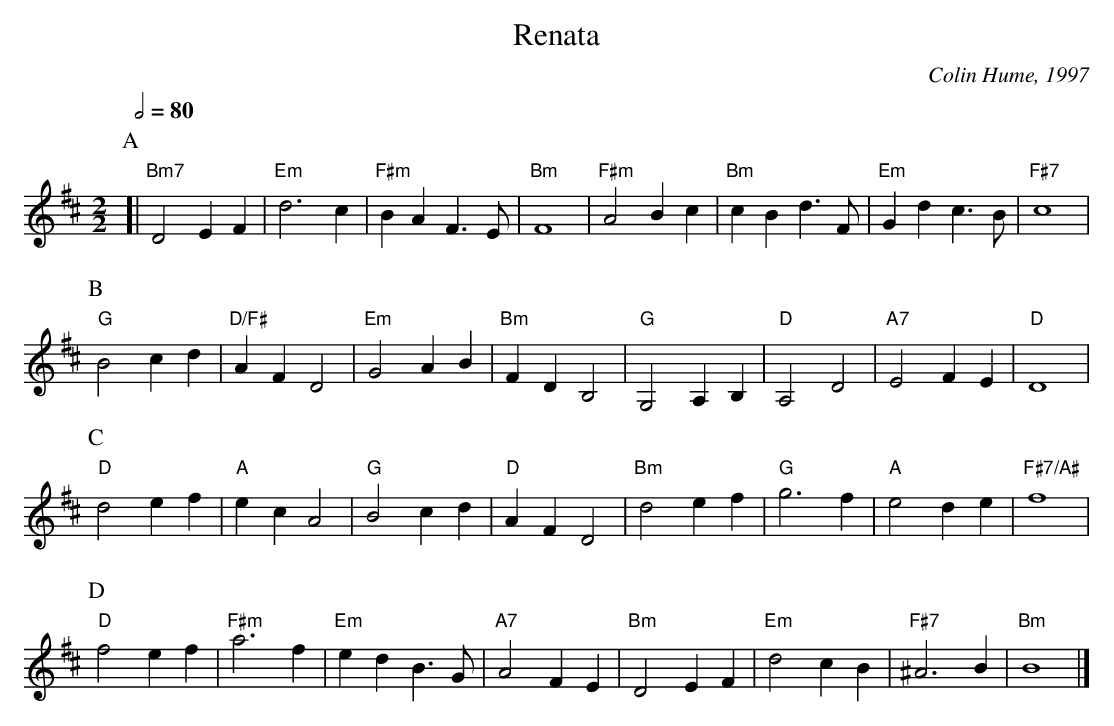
X:1
T:Renata
C:Colin Hume, 1997
L:1/4
M:2/2
Q:1/2=80
K:Bm
P:A
[| "Bm7"D2 EF | "Em"d3c | "F#m"BA F3/E/ | "Bm"F4 | "F#m"A2 Bc | "Bm"cB d3/F/ | "Em"Gd c3/B/ | "F#7"c4 |
P:B
"G"B2 cd | "D/F#"AF D2 | "Em"G2 AB | "Bm"FD B,2 | "G"G,2 A,B, | "D"A,2 D2 | "A7"E2 FE | "D"D4 |
P:C
"D"d2 ef | "A"ec A2 | "G"B2 cd | "D"AF D2 | "Bm"d2 ef | "G"g3f | "A"e2 de | "F#7/A#"f4 |
P:D
"D"f2 ef | "F#m"a3f | "Em"ed B3/G/ | "A7"A2 FE | "Bm"D2 EF | "Em"d2 cB | "F#7"^A3B | "Bm"B4 |]
